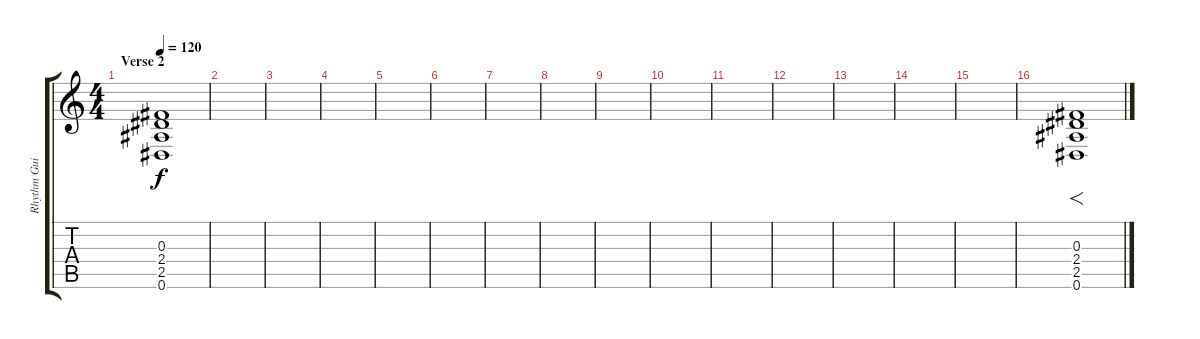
\track ("Rhythm Guitar 1" "Rhythm Gui") {instrument distortionguitar}
\staff {score tabs}
\tuning (Eb4 Bb3 Gb3 Db3 Ab2 Eb2) {hide}
\ts (4 4)
\section ("" "Verse 2")
\tempo 120
\clef g2
\ks c
(0.3 2.4 2.5 0.6).1{dy f} |
|
|
|
|
|
|
|
|
|
|
|
|
|
|
(0.3 2.4 2.5 0.6).1{f}
